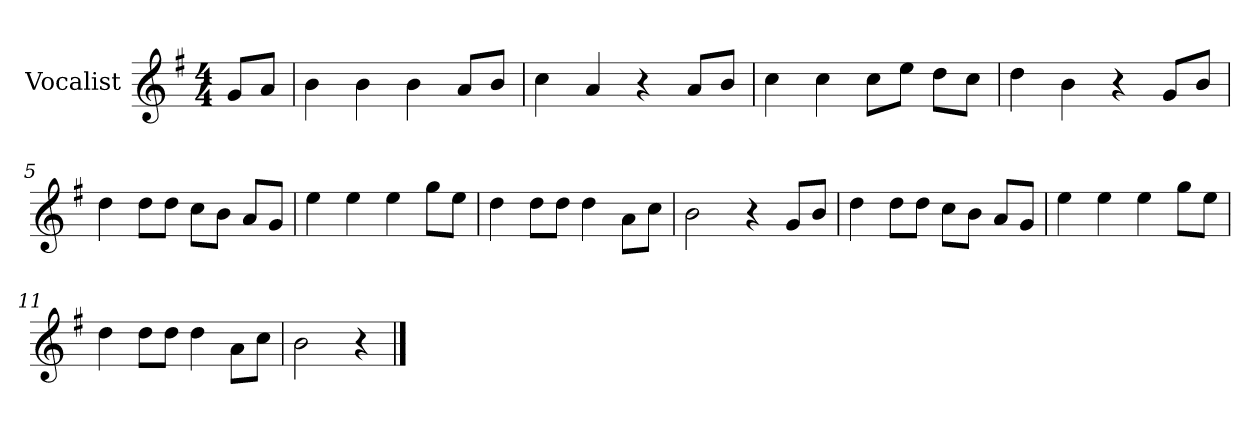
**kern
*part1
*staff1
*I"Vocalist
*k[f#]
*G:
*M4/4
=
8gL
8aJ
=1
4b
4b
4b
8aL
8bJ
=2
4cc
4a
4r
8aL
8bJ
=3
4cc
4cc
8ccL
8eeJ
8ddL
8ccJ
=4
4dd
4b
4r
8gL
8bJ
=5
4dd
8ddL
8ddJ
8ccL
8bJ
8aL
8gJ
=6
4ee
4ee
4ee
8ggL
8eeJ
=7
4dd
8ddL
8ddJ
4dd
8aL
8ccJ
=8
2b
4r
8gL
8bJ
=9
4dd
8ddL
8ddJ
8ccL
8bJ
8aL
8gJ
=10
4ee
4ee
4ee
8ggL
8eeJ
=11
4dd
8ddL
8ddJ
4dd
8aL
8ccJ
=12
2b
4r
==
*-
